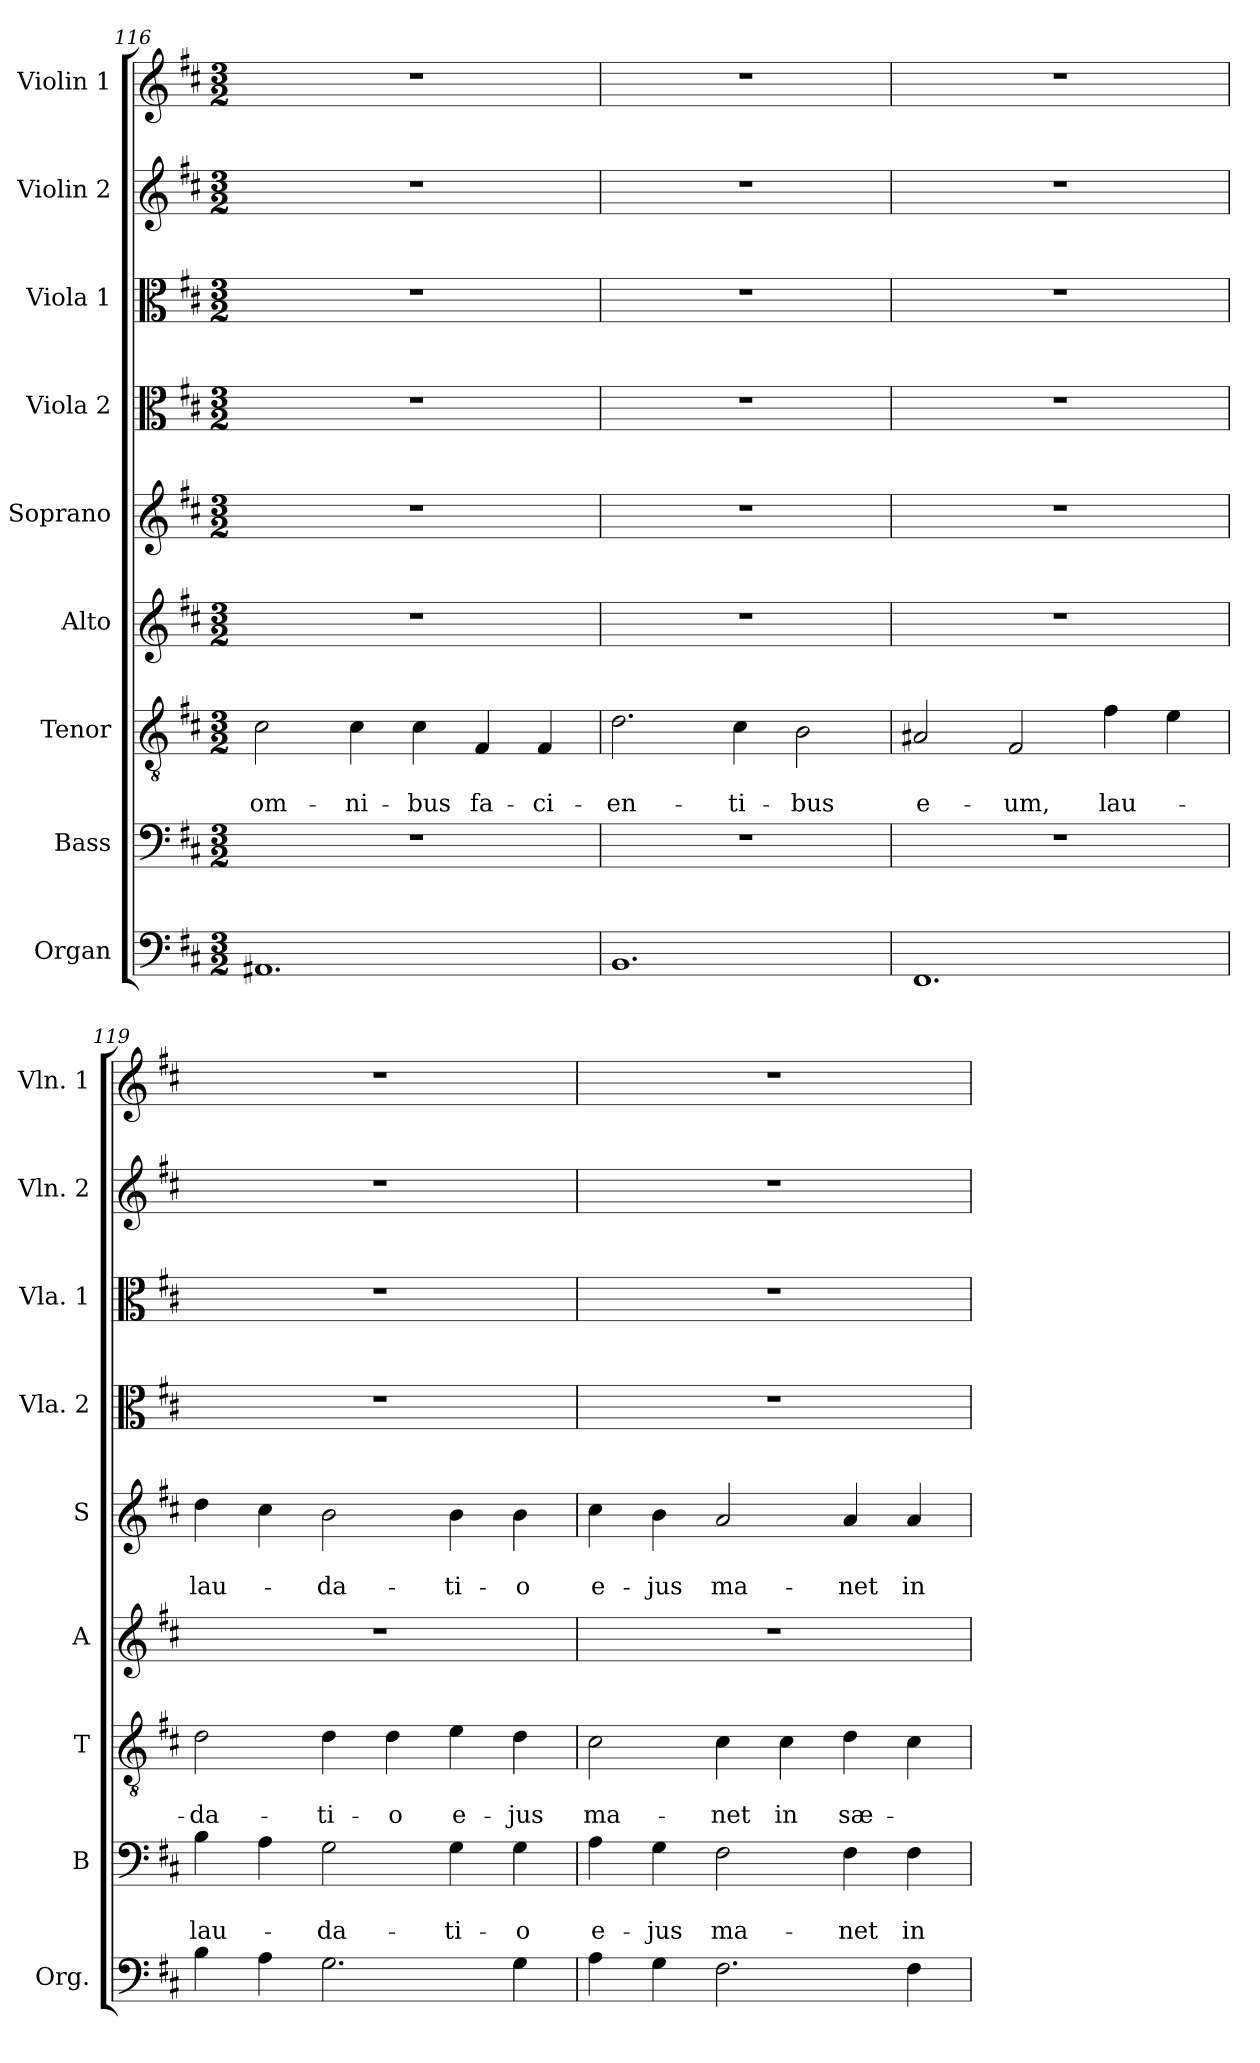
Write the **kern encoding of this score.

**kern	**kern	**text	**text	**kern	**text	**text	**kern	**kern	**text	**text	**kern	**kern	**kern	**kern
*part9	*part8	*part8	*part8	*part7	*part7	*part7	*part6	*part5	*part5	*part5	*part4	*part3	*part2	*part1
*staff9	*staff8	*staff8	*staff8	*staff7	*staff7	*staff7	*staff6	*staff5	*staff5	*staff5	*staff4	*staff3	*staff2	*staff1
*I"Organ	*I"Bass	*	*	*I"Tenor	*	*	*I"Alto	*I"Soprano	*	*	*I"Viola 2	*I"Viola 1	*I"Violin 2	*I"Violin 1
*I'Org.	*I'B	*	*	*I'T	*	*	*I'A	*I'S	*	*	*I'Vla. 2	*I'Vla. 1	*I'Vln. 2	*I'Vln. 1
*clefF4	*clefF4	*	*	*clefGv2	*	*	*clefG2	*clefG2	*	*	*clefC3	*clefC3	*clefG2	*clefG2
*k[f#c#]	*k[f#c#]	*	*	*k[f#c#]	*	*	*k[f#c#]	*k[f#c#]	*	*	*k[f#c#]	*k[f#c#]	*k[f#c#]	*k[f#c#]
*D:	*D:	*	*	*D:	*	*	*D:	*D:	*	*	*D:	*D:	*D:	*D:
*M3/2	*M3/2	*	*	*M3/2	*	*	*M3/2	*M3/2	*	*	*M3/2	*M3/2	*M3/2	*M3/2
=116	=116	=116	=116	=116	=116	=116	=116	=116	=116	=116	=116	=116	=116	=116
!	!	!	!	!	!	!LO:LY:b	!	!	!	!	!	!	!	!
1.AA#X	1.r	.	.	2c#\	.	om-	1.r	1.r	.	.	1.r	1.r	1.r	1.r
!	!	!	!	!	!	!LO:LY:b	!	!	!	!	!	!	!	!
.	.	.	.	4c#\	.	-ni-	.	.	.	.	.	.	.	.
!	!	!	!	!	!	!LO:LY:b	!	!	!	!	!	!	!	!
.	.	.	.	4c#\	.	-bus	.	.	.	.	.	.	.	.
!	!	!	!	!	!	!LO:LY:b	!	!	!	!	!	!	!	!
.	.	.	.	4F#/	.	fa-	.	.	.	.	.	.	.	.
!	!	!	!	!	!	!LO:LY:b	!	!	!	!	!	!	!	!
.	.	.	.	4F#/	.	-ci-	.	.	.	.	.	.	.	.
=117	=117	=117	=117	=117	=117	=117	=117	=117	=117	=117	=117	=117	=117	=117
!	!	!	!	!	!	!LO:LY:b	!	!	!	!	!	!	!	!
1.BB	1.r	.	.	2.d\	.	-en-	1.r	1.r	.	.	1.r	1.r	1.r	1.r
!	!	!	!	!	!	!LO:LY:b	!	!	!	!	!	!	!	!
.	.	.	.	4c#\	.	-ti-	.	.	.	.	.	.	.	.
!	!	!	!	!	!	!LO:LY:b	!	!	!	!	!	!	!	!
.	.	.	.	2B\	.	-bus	.	.	.	.	.	.	.	.
=118	=118	=118	=118	=118	=118	=118	=118	=118	=118	=118	=118	=118	=118	=118
!	!	!	!	!	!	!LO:LY:b	!	!	!	!	!	!	!	!
1.FF#	1.r	.	.	2A#X/	.	e-	1.r	1.r	.	.	1.r	1.r	1.r	1.r
!	!	!	!	!	!	!LO:LY:b	!	!	!	!	!	!	!	!
.	.	.	.	2F#/	.	-um,	.	.	.	.	.	.	.	.
!	!	!	!	!	!	!LO:LY:b	!	!	!	!	!	!	!	!
.	.	.	.	4f#\	.	lau-	.	.	.	.	.	.	.	.
.	.	.	.	4e\	.	.	.	.	.	.	.	.	.	.
=119	=119	=119	=119	=119	=119	=119	=119	=119	=119	=119	=119	=119	=119	=119
!	!	!	!LO:LY:b	!	!	!LO:LY:b	!	!	!	!LO:LY:b	!	!	!	!
4B\	4B\	.	lau-	2d\	.	-da-	1.r	4dd\	.	lau-	1.r	1.r	1.r	1.r
4A\	4A\	.	.	.	.	.	.	4cc#\	.	.	.	.	.	.
!	!	!	!LO:LY:b	!	!	!LO:LY:b	!	!	!	!LO:LY:b	!	!	!	!
2.G\	2G\	.	-da-	4d\	.	-ti-	.	2b\	.	-da-	.	.	.	.
!	!	!	!	!	!	!LO:LY:b	!	!	!	!	!	!	!	!
.	.	.	.	4d\	.	-o	.	.	.	.	.	.	.	.
!	!	!	!LO:LY:b	!	!	!LO:LY:b	!	!	!	!LO:LY:b	!	!	!	!
.	4G\	.	-ti-	4e\	.	e-	.	4b\	.	-ti-	.	.	.	.
!	!	!	!LO:LY:b	!	!	!LO:LY:b	!	!	!	!LO:LY:b	!	!	!	!
4G\	4G\	.	-o	4d\	.	-jus	.	4b\	.	-o	.	.	.	.
!!LO:PB:g=z
=120	=120	=120	=120	=120	=120	=120	=120	=120	=120	=120	=120	=120	=120	=120
!	!	!	!LO:LY:b	!	!	!LO:LY:b	!	!	!	!LO:LY:b	!	!	!	!
4A\	4A\	.	e-	2c#\	.	ma-	1.r	4cc#\	.	e-	1.r	1.r	1.r	1.r
!	!	!	!LO:LY:b	!	!	!	!	!	!	!LO:LY:b	!	!	!	!
4G\	4G\	.	-jus	.	.	.	.	4b\	.	-jus	.	.	.	.
!	!	!	!LO:LY:b	!	!	!LO:LY:b	!	!	!	!LO:LY:b	!	!	!	!
2.F#\	2F#\	.	ma-	4c#\	.	-net	.	2a/	.	ma-	.	.	.	.
!	!	!	!	!	!	!LO:LY:b	!	!	!	!	!	!	!	!
.	.	.	.	4c#\	.	in	.	.	.	.	.	.	.	.
!	!	!	!LO:LY:b	!	!	!LO:LY:b	!	!	!	!LO:LY:b	!	!	!	!
.	4F#\	.	-net	4d\	.	sæ-	.	4a/	.	-net	.	.	.	.
!	!	!	!LO:LY:b	!	!	!	!	!	!	!LO:LY:b	!	!	!	!
4F#\	4F#\	.	in	4c#\	.	.	.	4a/	.	in	.	.	.	.
=	=	=	=	=	=	=	=	=	=	=	=	=	=	=
*-	*-	*-	*-	*-	*-	*-	*-	*-	*-	*-	*-	*-	*-	*-
